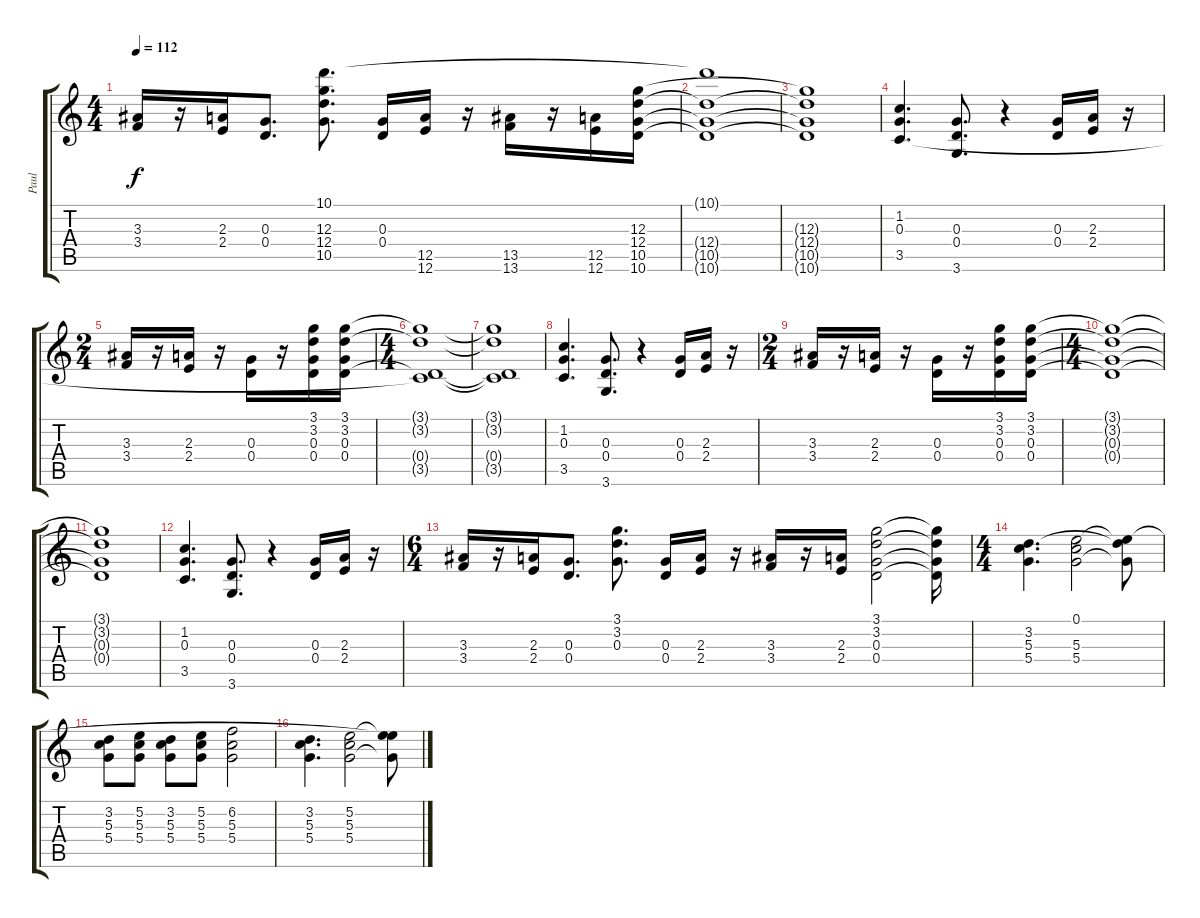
\track ("Paul" "Paul") {instrument distortionguitar}
\staff {score tabs}
\tuning (E4 B3 G3 D3 A2 E2) {hide}
\ts (4 4)
\tempo 112
\clef g2
\ks c
(3.3 3.4).16{dy f} r.16 (2.3 2.4).16 (0.3 0.4).8{d} (10.1 12.3 12.4 10.5).8{d} (0.3 0.4).16 (12.5 12.6).16 r.16 (13.5 13.6).16 r.16 (12.5 12.6).16 (12.3 12.4 10.5 10.6).16 |
(10.1{t} 12.4{t} 10.5{t} 10.6{t}).1 |
(12.3{t} 12.4{t} 10.5{t} 10.6{t}).1 |
(1.2 0.3 3.5).4{d} (0.3 0.4 3.6).8{d} r.4 (0.3 0.4).16 (2.3 2.4).16 r.16 |
\ts (2 4)
(3.3 3.4).16 r.16 (2.3 2.4).16 r.16 (0.3 0.4).16 r.16 (3.1 3.2 0.3 0.4).16 (3.1 3.2 0.3 0.4).16 |
\ts (4 4)
(3.1{t} 3.2{t} 0.4{t} 3.5{t}).1 |
(3.1{t} 3.2{t} 0.4{t} 3.5{t}).1 |
(1.2 0.3 3.5).4{d} (0.3 0.4 3.6).8{d} r.4 (0.3 0.4).16 (2.3 2.4).16 r.16 |
\ts (2 4)
(3.3 3.4).16 r.16 (2.3 2.4).16 r.16 (0.3 0.4).16 r.16 (3.1 3.2 0.3 0.4).16 (3.1 3.2 0.3 0.4).16 |
\ts (4 4)
(3.1{t} 3.2{t} 0.3{t} 0.4{t}).1 |
(3.1{t} 3.2{t} 0.3{t} 0.4{t}).1 |
(1.2 0.3 3.5).4{d} (0.3 0.4 3.6).8{d} r.4 (0.3 0.4).16 (2.3 2.4).16 r.16 |
\ts (6 4)
(3.3 3.4).16 r.16 (2.3 2.4).16 (0.3 0.4).8{d} (3.1 3.2 0.3).8{d} (0.3 0.4).16 (2.3 2.4).16 r.16 (3.3 3.4).16 r.16 (2.3 2.4).16 (3.1 3.2 0.3 0.4).2 (3.1{t} 3.2{t} 0.3{t} 0.4{t}).16 |
\ts (4 4)
(3.2 5.3 5.4).4{d} (0.1 5.3 5.4).2 (0.1{t} 3.2{t} 5.4{t}).8 |
(3.2 5.3 5.4).8 (5.2 5.3 5.4).8 (3.2 5.3 5.4).8 (5.2 5.3 5.4).8 (6.2 5.3 5.4).2 |
(3.2 5.3 5.4).4{d} (5.2 5.3 5.4).2 (0.1{t} 5.2{t} 5.4{t}).8
